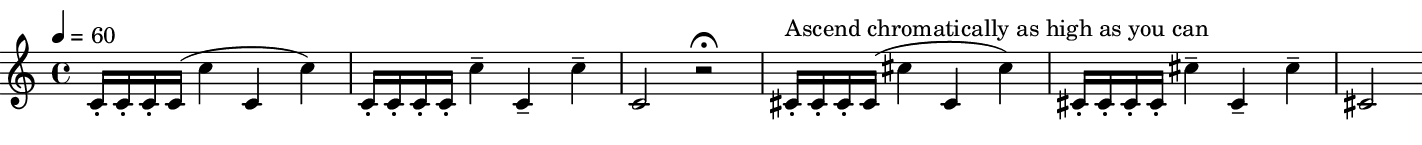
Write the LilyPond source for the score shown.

\version "2.22.0"

\version "2.22.0"

\paper {
  top-margin = 0
  left-margin = 0
  right-margin = 0

  bookTitleMarkup = ##f
  scoreTitleMarkup = ##f
  oddHeaderMarkup = ##f
  oddFooterMarkup = ##f
  evenHeaderMarkup = ##f
}

\layout {
  indent = 0
}

\pointAndClickOff

\paper {
  page-breaking = #ly:one-line-auto-height-breaking
}

\language "english"

\relative {
  \tempo 4=60

  c'16-. 16-. 16-. 16( c'4 c,4 c'4) |
  c,16-. 16-. 16-. 16-. c'4-- c,4-- c'4-- |
  c,2 r\fermata |

  c-sharp16-.^"Ascend chromatically as high as you can" 16-. 16-. 16( c-sharp'4 c-sharp,4 c-sharp'4) |
  c-sharp,16-. 16-. 16-. 16-. c-sharp'4-- c-sharp,4-- c-sharp'4-- |
  c-sharp,2
}
